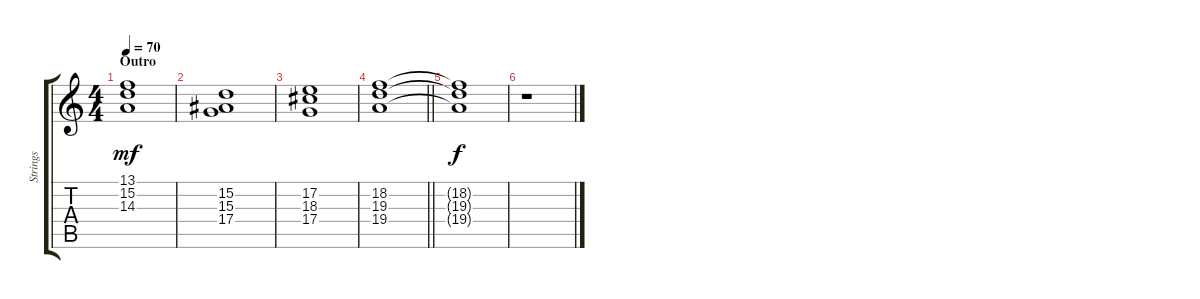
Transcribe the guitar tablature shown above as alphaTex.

\track ("Strings" "Strings") {instrument stringensemble1}
\staff {score tabs}
\tuning (E4 B3 G3 D3 A2 E2) {hide}
\ts (4 4)
\section ("" "Outro")
\tempo 70
\clef g2
\ks c
(13.1 15.2 14.3).1{dy mf} |
(15.2 15.3 17.4).1 |
(17.2 18.3 17.4).1 |
\barLineRight lightlight
(18.2 19.3 19.4).1 |
(18.2{t} 19.3{t} 19.4{t}).1{dy f} |
r.1
